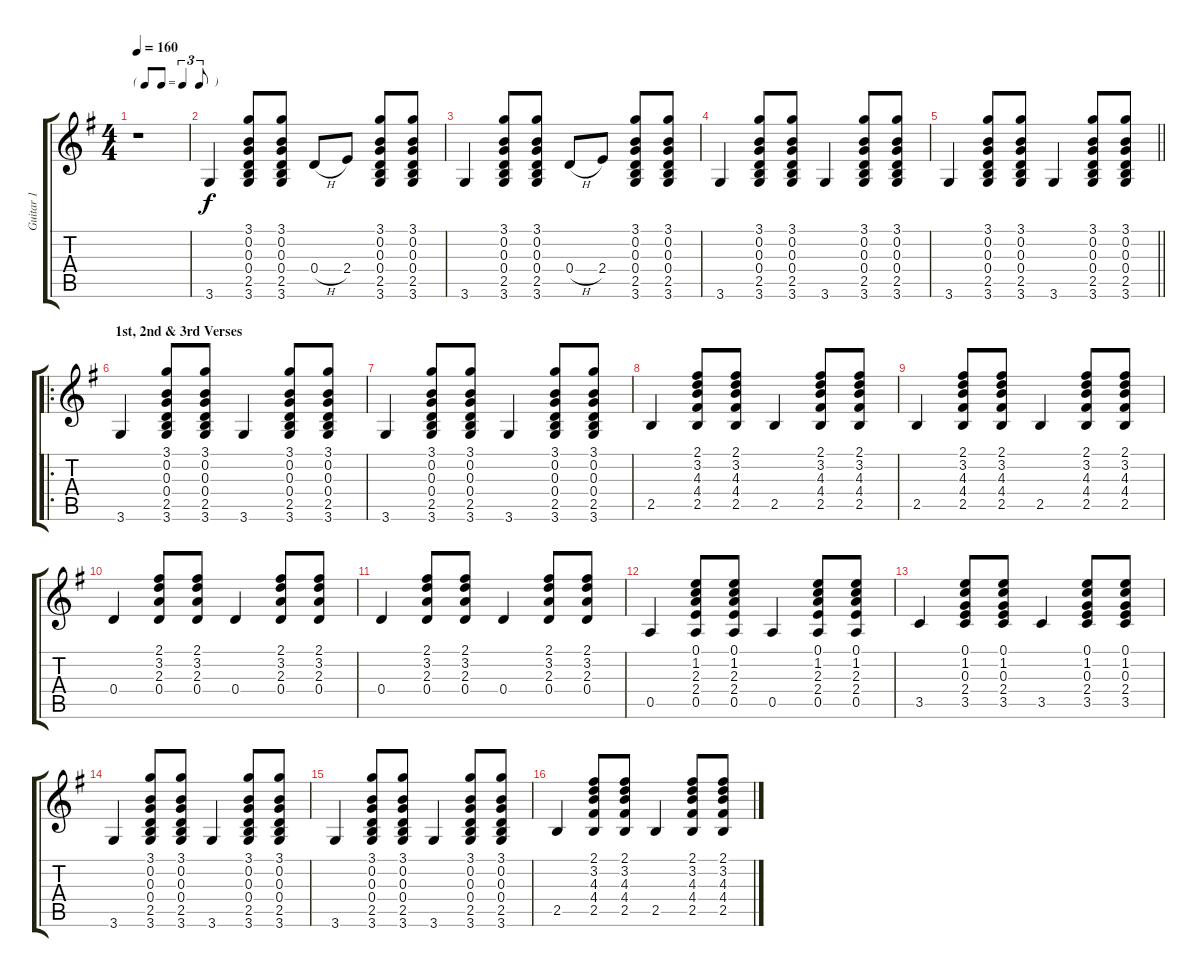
\track ("Guitar 1" "Guitar 1") {instrument acousticguitarsteel}
\staff {score tabs}
\tuning (E4 B3 G3 D3 A2 E2) {hide}
\ts (4 4)
\tf triplet8th
\tempo 160
\clef g2
\ks g
r.1{dy f instrument acousticguitarsteel} |
3.6.4 (3.1 0.2 0.3 0.4 2.5 3.6).8 (3.1 0.2 0.3 0.4 2.5 3.6).8 0.4{h}.8 2.4.8 (3.1 0.2 0.3 0.4 2.5 3.6).8 (3.1 0.2 0.3 0.4 2.5 3.6).8 |
3.6.4 (3.1 0.2 0.3 0.4 2.5 3.6).8 (3.1 0.2 0.3 0.4 2.5 3.6).8 0.4{h}.8 2.4.8 (3.1 0.2 0.3 0.4 2.5 3.6).8 (3.1 0.2 0.3 0.4 2.5 3.6).8 |
3.6.4 (3.1 0.2 0.3 0.4 2.5 3.6).8 (3.1 0.2 0.3 0.4 2.5 3.6).8 3.6.4 (3.1 0.2 0.3 0.4 2.5 3.6).8 (3.1 0.2 0.3 0.4 2.5 3.6).8 |
\barLineRight lightlight
3.6.4 (3.1 0.2 0.3 0.4 2.5 3.6).8 (3.1 0.2 0.3 0.4 2.5 3.6).8 3.6.4 (3.1 0.2 0.3 0.4 2.5 3.6).8 (3.1 0.2 0.3 0.4 2.5 3.6).8 |
\ro
\section ("" "1st, 2nd & 3rd Verses")
3.6.4 (3.1 0.2 0.3 0.4 2.5 3.6).8 (3.1 0.2 0.3 0.4 2.5 3.6).8 3.6.4 (3.1 0.2 0.3 0.4 2.5 3.6).8 (3.1 0.2 0.3 0.4 2.5 3.6).8 |
3.6.4 (3.1 0.2 0.3 0.4 2.5 3.6).8 (3.1 0.2 0.3 0.4 2.5 3.6).8 3.6.4 (3.1 0.2 0.3 0.4 2.5 3.6).8 (3.1 0.2 0.3 0.4 2.5 3.6).8 |
2.5.4 (2.1 3.2 4.3 4.4 2.5).8 (2.1 3.2 4.3 4.4 2.5).8 2.5.4 (2.1 3.2 4.3 4.4 2.5).8 (2.1 3.2 4.3 4.4 2.5).8 |
2.5.4 (2.1 3.2 4.3 4.4 2.5).8 (2.1 3.2 4.3 4.4 2.5).8 2.5.4 (2.1 3.2 4.3 4.4 2.5).8 (2.1 3.2 4.3 4.4 2.5).8 |
0.4.4 (2.1 3.2 2.3 0.4).8 (2.1 3.2 2.3 0.4).8 0.4.4 (2.1 3.2 2.3 0.4).8 (2.1 3.2 2.3 0.4).8 |
0.4.4 (2.1 3.2 2.3 0.4).8 (2.1 3.2 2.3 0.4).8 0.4.4 (2.1 3.2 2.3 0.4).8 (2.1 3.2 2.3 0.4).8 |
0.5.4 (0.1 1.2 2.3 2.4 0.5).8 (0.1 1.2 2.3 2.4 0.5).8 0.5.4 (0.1 1.2 2.3 2.4 0.5).8 (0.1 1.2 2.3 2.4 0.5).8 |
3.5.4 (0.1 1.2 0.3 2.4 3.5).8 (0.1 1.2 0.3 2.4 3.5).8 3.5.4 (0.1 1.2 0.3 2.4 3.5).8 (0.1 1.2 0.3 2.4 3.5).8 |
3.6.4 (3.1 0.2 0.3 0.4 2.5 3.6).8 (3.1 0.2 0.3 0.4 2.5 3.6).8 3.6.4 (3.1 0.2 0.3 0.4 2.5 3.6).8 (3.1 0.2 0.3 0.4 2.5 3.6).8 |
3.6.4 (3.1 0.2 0.3 0.4 2.5 3.6).8 (3.1 0.2 0.3 0.4 2.5 3.6).8 3.6.4 (3.1 0.2 0.3 0.4 2.5 3.6).8 (3.1 0.2 0.3 0.4 2.5 3.6).8 |
2.5.4 (2.1 3.2 4.3 4.4 2.5).8 (2.1 3.2 4.3 4.4 2.5).8 2.5.4 (2.1 3.2 4.3 4.4 2.5).8 (2.1 3.2 4.3 4.4 2.5).8
